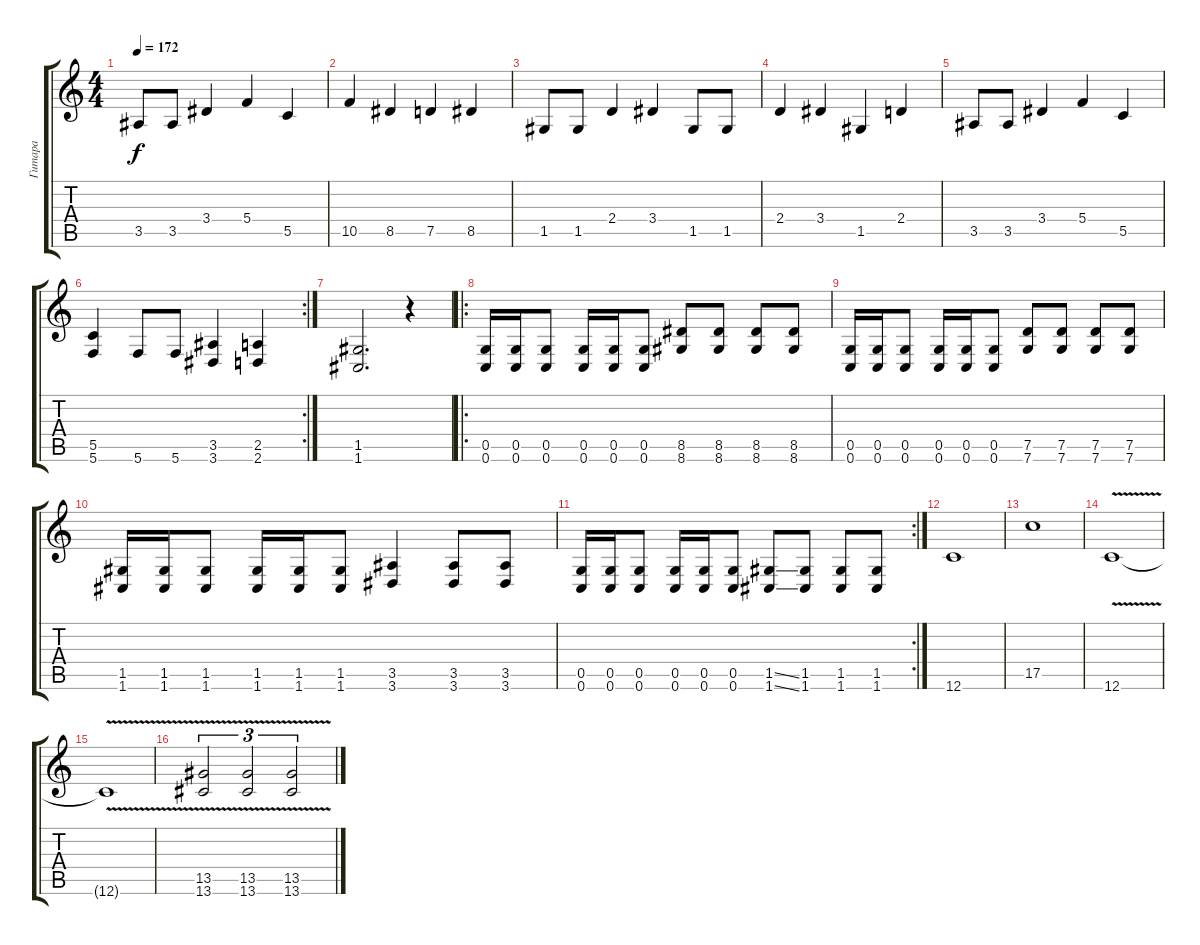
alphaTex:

\track ("Гитара" "Гитара") {instrument distortionguitar}
\staff {score tabs}
\tuning (D4 A3 F3 C3 G2 C2) {hide}
\ts (4 4)
\tempo 172
\clef g2
\ks c
3.5.8{dy f} 3.5.8 3.4.4 5.4.4 5.5.4 |
10.5.4 8.5.4 7.5.4 8.5.4 |
1.5.8 1.5.8 2.4.4 3.4.4 1.5.8 1.5.8 |
2.4.4 3.4.4 1.5.4 2.4.4 |
3.5.8 3.5.8 3.4.4 5.4.4 5.5.4 |
\rc 2
(5.5 5.6).4 5.6.8 5.6.8 (3.5 3.6).4 (2.5 2.6).4 |
(1.5 1.6).2{d} r.4 |
\ro
(0.5 0.6).16 (0.5 0.6).16 (0.5 0.6).8 (0.5 0.6).16 (0.5 0.6).16 (0.5 0.6).8 (8.5 8.6).8 (8.5 8.6).8 (8.5 8.6).8 (8.5 8.6).8 |
(0.5 0.6).16 (0.5 0.6).16 (0.5 0.6).8 (0.5 0.6).16 (0.5 0.6).16 (0.5 0.6).8 (7.5 7.6).8 (7.5 7.6).8 (7.5 7.6).8 (7.5 7.6).8 |
(1.5 1.6).16 (1.5 1.6).16 (1.5 1.6).8 (1.5 1.6).16 (1.5 1.6).16 (1.5 1.6).8 (3.5 3.6).4 (3.5 3.6).8 (3.5 3.6).8 |
\rc 2
(0.5 0.6).16 (0.5 0.6).16 (0.5 0.6).8 (0.5 0.6).16 (0.5 0.6).16 (0.5 0.6).8 (1.5{ss} 1.6{ss}).8 (1.5 1.6).8 (1.5 1.6).8 (1.5 1.6).8 |
12.6.1 |
17.5.1 |
12.6{v}.1 |
12.6{t}.1 |
(13.5 13.6{v}).2{tu (3 2)} (13.5{v} 13.6{v}).2{tu (3 2)} (13.5{v} 13.6{v}).2{tu (3 2)}
